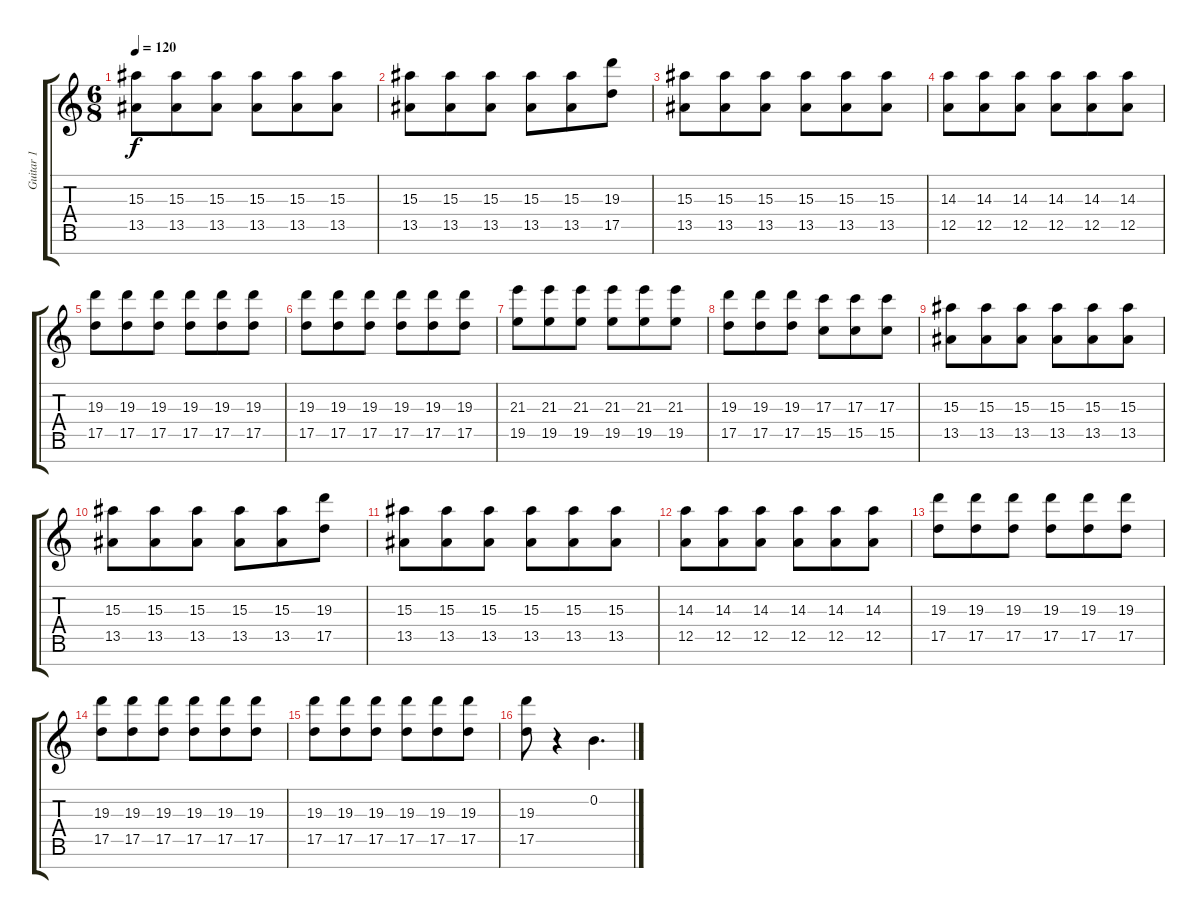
\track ("Guitar 1" "Guitar 1") {instrument electricguitarjazz}
\staff {score tabs}
\tuning (E4 B3 G3 D3 A2 E2 B1) {hide}
\ts (6 8)
\tempo 120
\clef g2
\ks c
(15.3 13.5).8{dy f} (15.3 13.5).8 (15.3 13.5).8 (15.3 13.5).8 (15.3 13.5).8 (15.3 13.5).8 |
(15.3 13.5).8 (15.3 13.5).8 (15.3 13.5).8 (15.3 13.5).8 (15.3 13.5).8 (19.3 17.5).8 |
(15.3 13.5).8 (15.3 13.5).8 (15.3 13.5).8 (15.3 13.5).8 (15.3 13.5).8 (15.3 13.5).8 |
(14.3 12.5).8 (14.3 12.5).8 (14.3 12.5).8 (14.3 12.5).8 (14.3 12.5).8 (14.3 12.5).8 |
(19.3 17.5).8 (19.3 17.5).8 (19.3 17.5).8 (19.3 17.5).8 (19.3 17.5).8 (19.3 17.5).8 |
(19.3 17.5).8 (19.3 17.5).8 (19.3 17.5).8 (19.3 17.5).8 (19.3 17.5).8 (19.3 17.5).8 |
(21.3 19.5).8 (21.3 19.5).8 (21.3 19.5).8 (21.3 19.5).8 (21.3 19.5).8 (21.3 19.5).8 |
(19.3 17.5).8 (19.3 17.5).8 (19.3 17.5).8 (17.3 15.5).8 (17.3 15.5).8 (17.3 15.5).8 |
(15.3 13.5).8 (15.3 13.5).8 (15.3 13.5).8 (15.3 13.5).8 (15.3 13.5).8 (15.3 13.5).8 |
(15.3 13.5).8 (15.3 13.5).8 (15.3 13.5).8 (15.3 13.5).8 (15.3 13.5).8 (19.3 17.5).8 |
(15.3 13.5).8 (15.3 13.5).8 (15.3 13.5).8 (15.3 13.5).8 (15.3 13.5).8 (15.3 13.5).8 |
(14.3 12.5).8 (14.3 12.5).8 (14.3 12.5).8 (14.3 12.5).8 (14.3 12.5).8 (14.3 12.5).8 |
(19.3 17.5).8 (19.3 17.5).8 (19.3 17.5).8 (19.3 17.5).8 (19.3 17.5).8 (19.3 17.5).8 |
(19.3 17.5).8 (19.3 17.5).8 (19.3 17.5).8 (19.3 17.5).8 (19.3 17.5).8 (19.3 17.5).8 |
(19.3 17.5).8 (19.3 17.5).8 (19.3 17.5).8 (19.3 17.5).8 (19.3 17.5).8 (19.3 17.5).8 |
(19.3 17.5).8 r.4 0.2{ss}.4{d}
